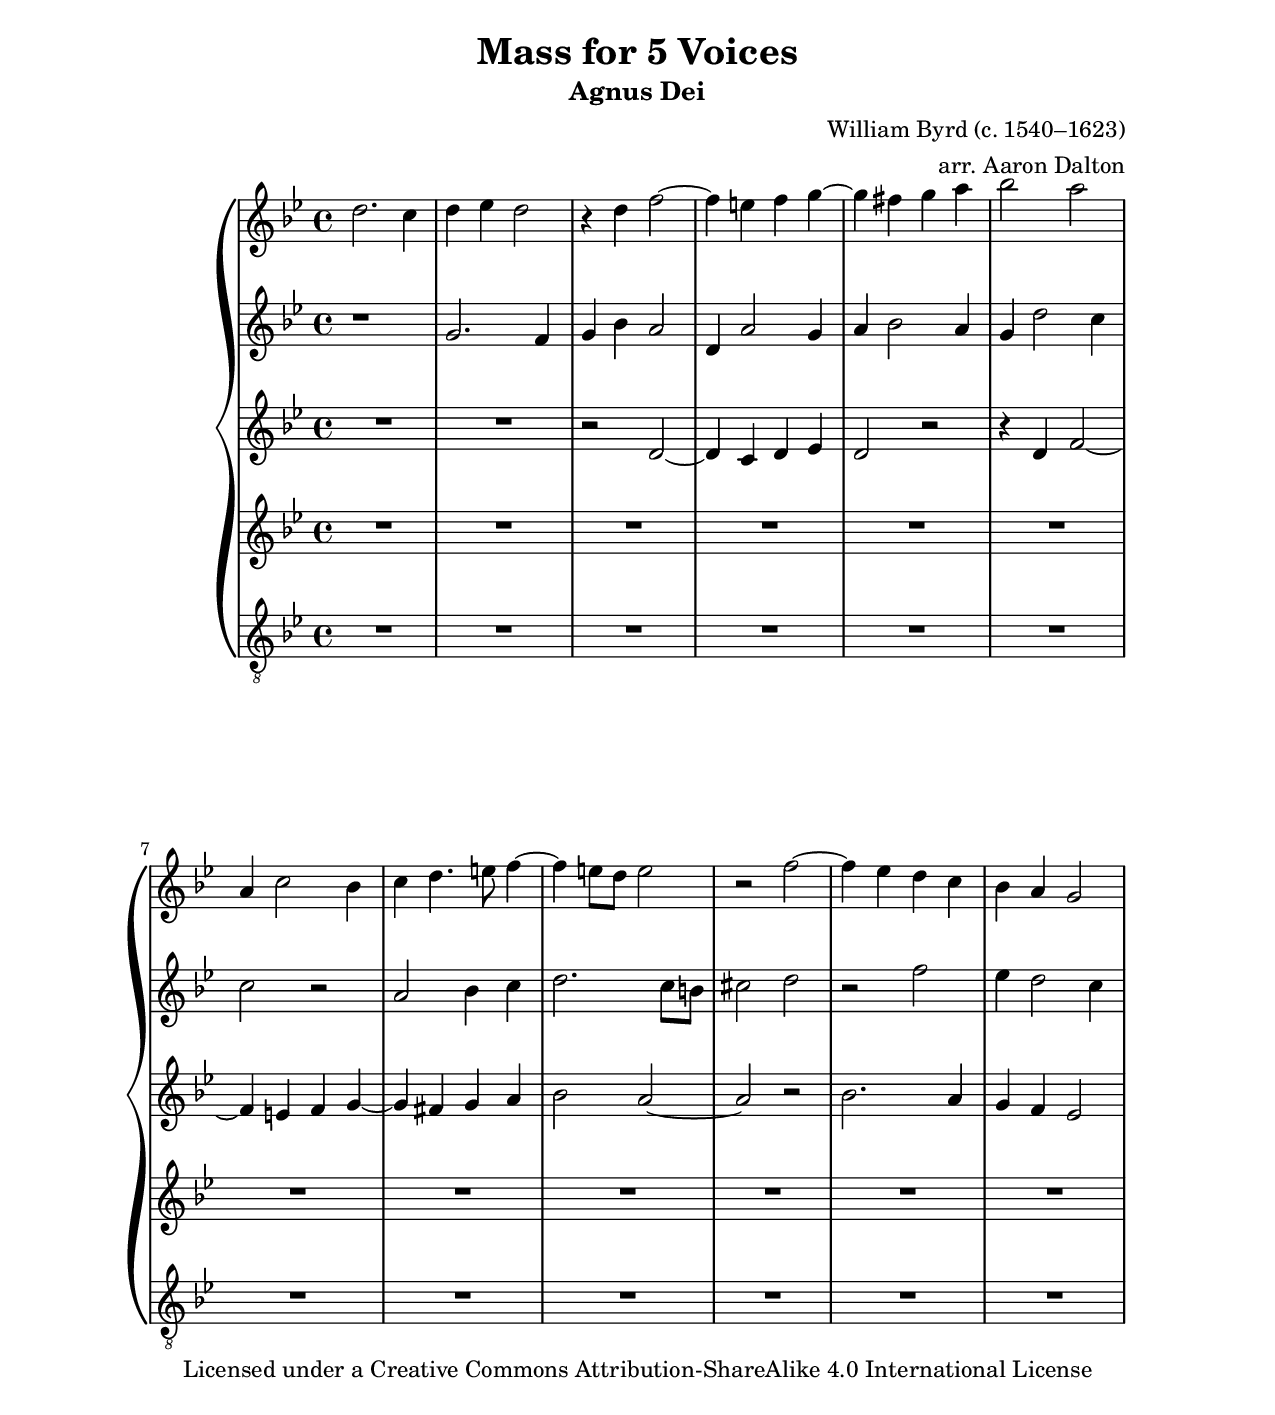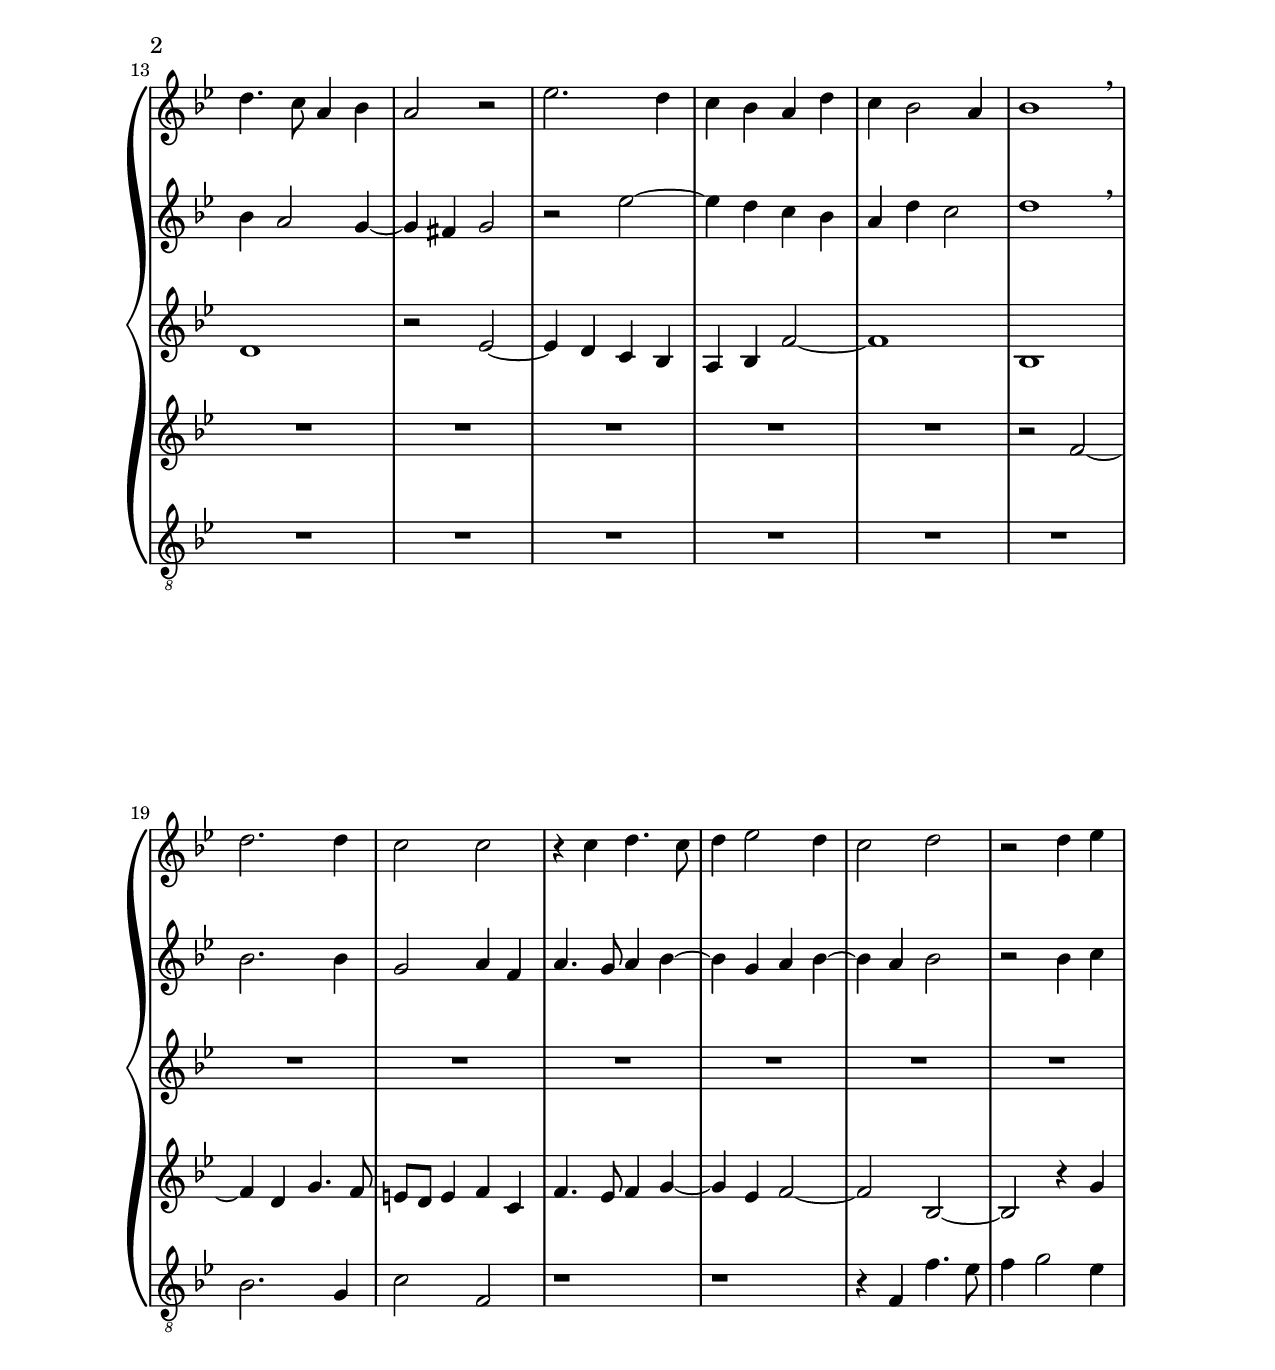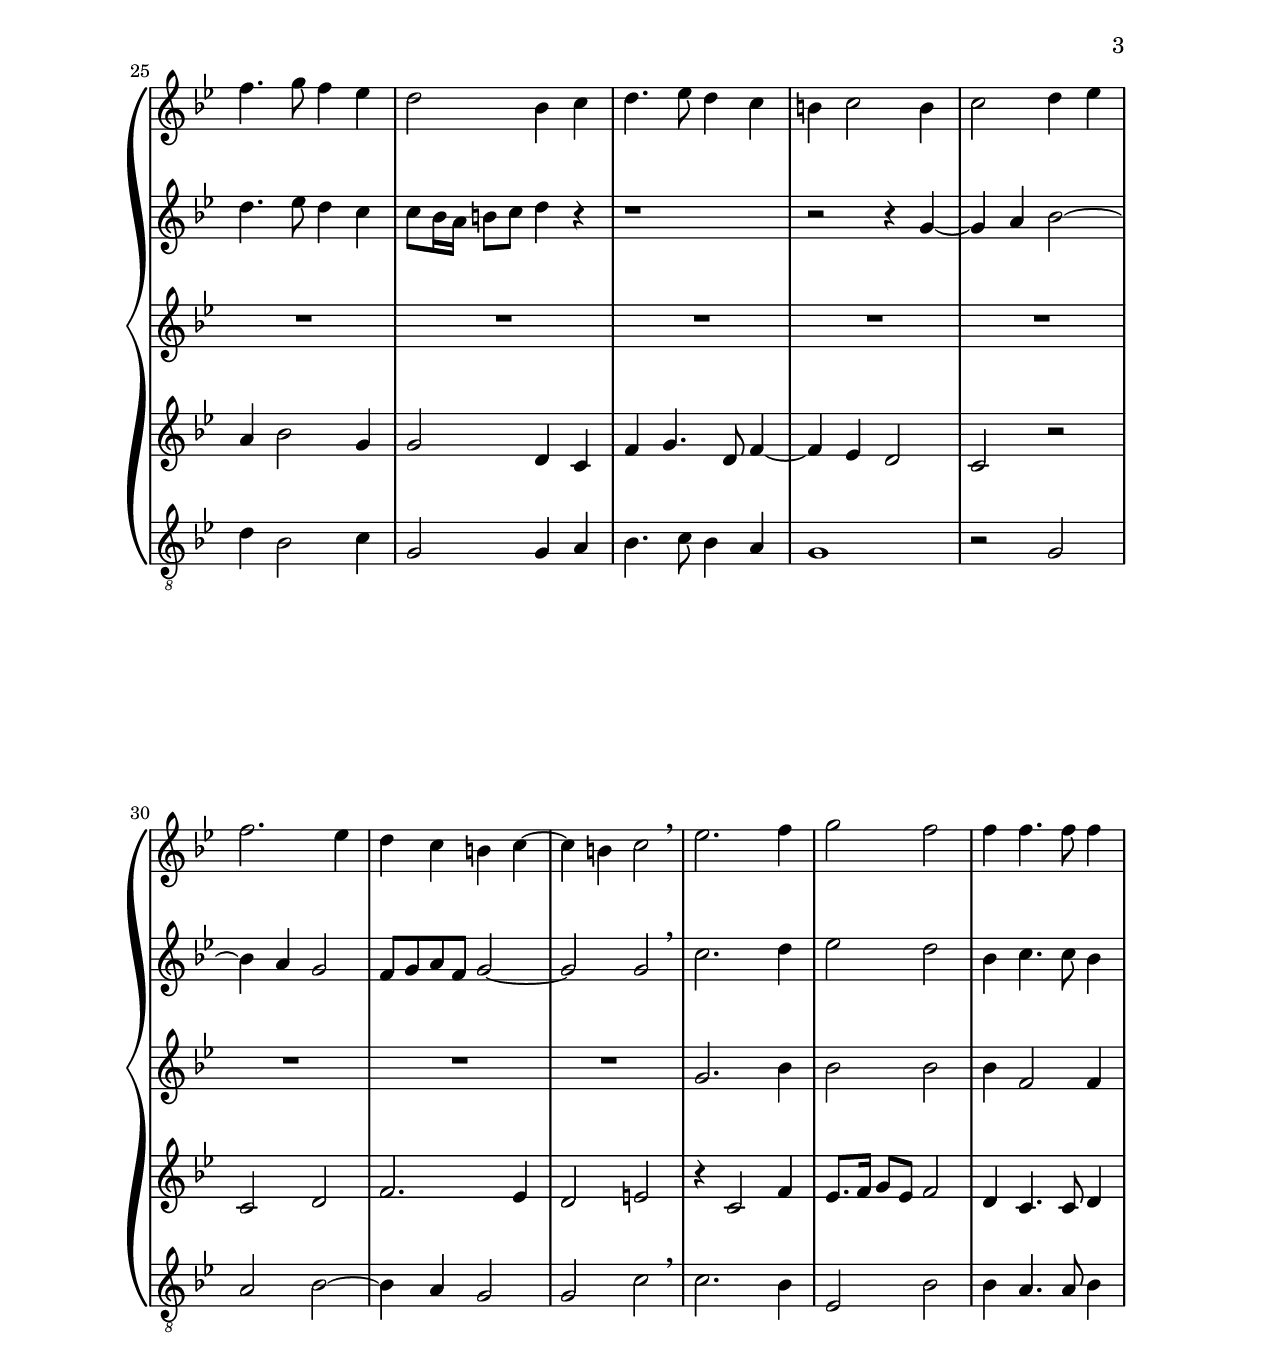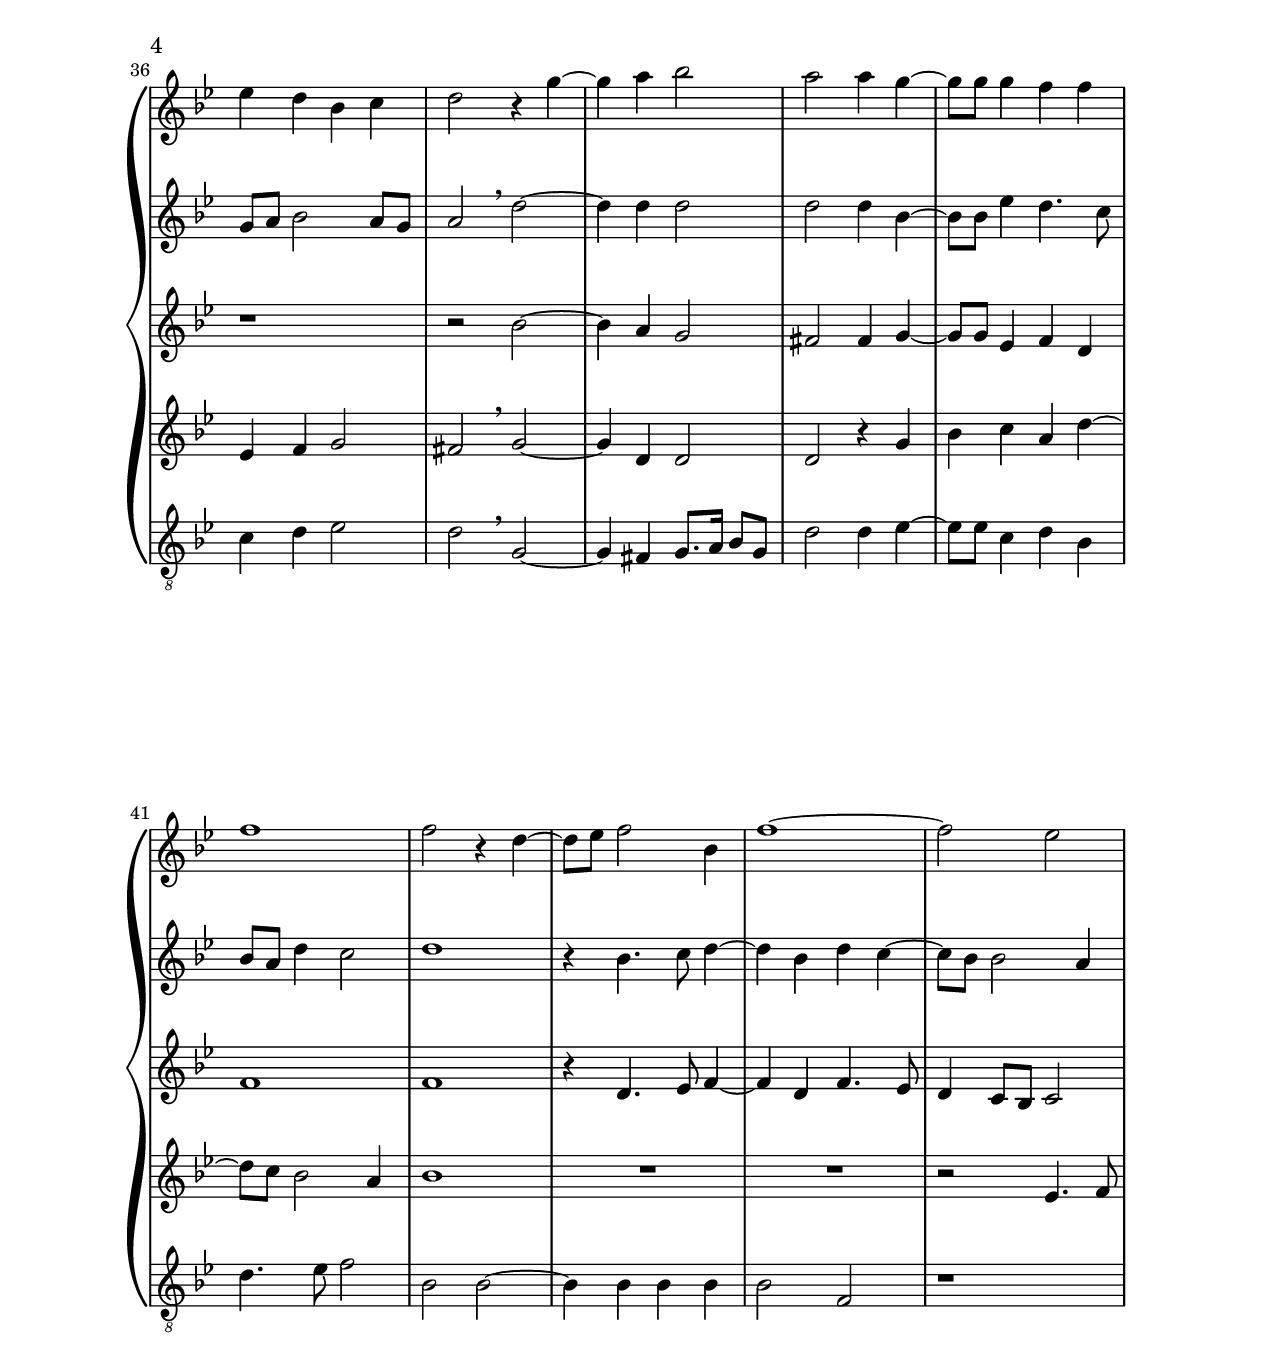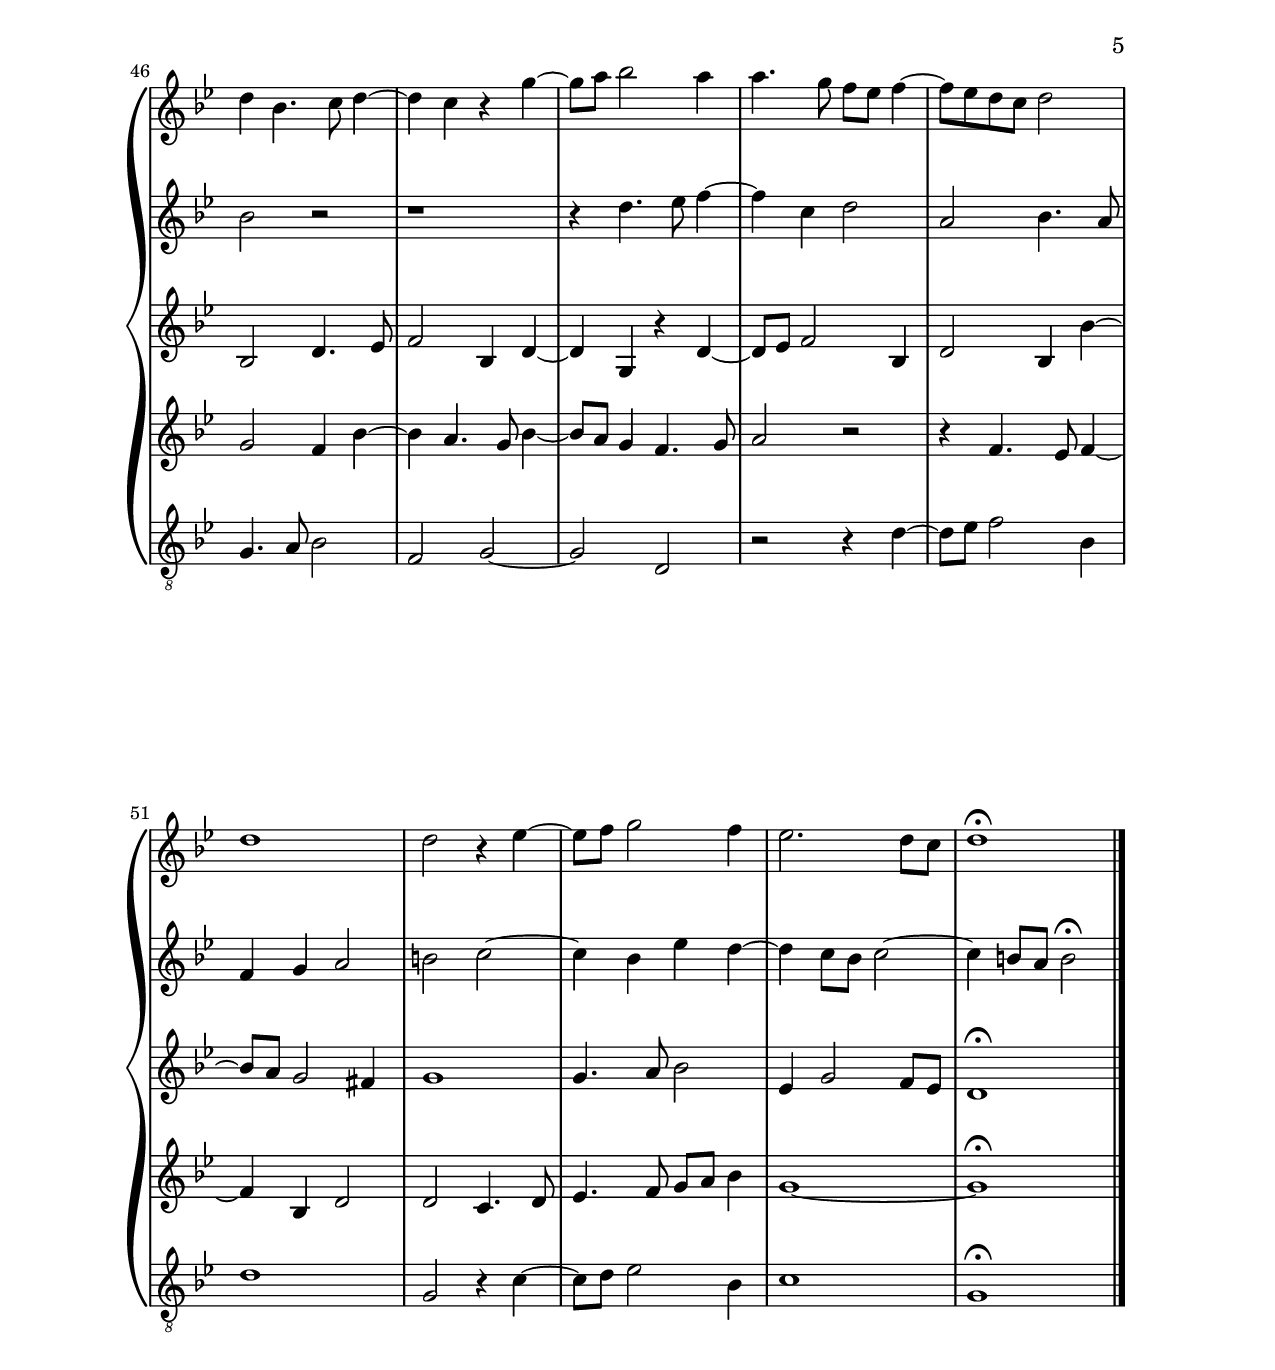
\version "2.18.2"

oneNotes = \transpose c f \relative c'' {
    \time 4/4
    \key f \major
    a2. g4 | a bes a2 | r4 a c2~ | c4 b c d~ | d cis d e | f2 e |
    e,4 g2 f4 | g a4. b8 c4~ | c b8 a b2 | r2 c2~ | c4 bes a g | f e d2 | a'4. g8 e4 f |
    e2 r | bes'2. a4 | g f e a | g f2 e4 | f1 \breathe | a2. a4 | g2 g | r4 g a4. g8 |
    a4 bes2 a4 | g2 a | r2 a4 bes | c4. d8 c4 bes | a2 f4 g | a4. bes8 a4 g |
    fis4 g2 fis4 | g2 a4 bes | c2. bes4 | a4 g fis g~ | g fis g2 \breathe | bes2. c4 | d2 c |
    c4 c4. c8 c4 | bes a f g | a2 r4 d4~ | d e f2 | e2 e4 d~|
    d8 d d4 c c | c1 | c2 r4 a~ | a8 bes c2 f,4 | c'1~ | c2 bes2 |
    a4 f4. g8 a4~ | a g r d'~| d8 e f2 e4 | e4. d8 c bes c4~ | c8 bes a g a2 | a1 |
    a2 r4 bes~ | bes8 c d2 c4 | bes2. a8 g | a1\fermata \bar "|."
}

twoNotes = \transpose c f \relative c' {
    \time 4/4
    \key f \major
    r1 | d2. c4 | d f e2 | a,4 e'2 d4 | e f2 e4 | d4 a'2 g4 |
    g2 r | e f4 g | a2. g8 fis | gis2 a | r c | bes4 a2 g4 | f e2 d4~ |
    d cis d2 | r2 bes'2~ | bes4 a g f | e a g2 | a1 \breathe | f2. f4 | d2 e4 c | e4. d8 e4 f~ | 
    f4 d e f~ | f e f2 | r f4 g | a4. bes8 a4 g | g8 f16 e fis8 g a4 r | r1 |
    r2 r4 d,4~ | d e f2~ | f4 e d2 | c8 d e c d2~ | d2 d \breathe | g2. a4 | bes2 a |
    f4 g4. g8 f4 | d8 e f2 e8 d | e2 \breathe a2~ | a4 a a2 | a2 a4 f~ |
    f8 f bes4 a4. g8 | f e a4 g2 | a1 | r4 f4. g8 a4~ | a f a g~ | g8 f f2 e4 |
    f2 r | r1 | r4 a4. bes8 c4~ | c g a2 | e f4. e8 | c4 d e2 |
    fis2 g~ | g4 f bes a~ | a g8 f g2~ | g4 fis8 e fis2\fermata \bar "|."
}

threeNotes = \transpose c f \relative c' {
    \time 4/4
    \key f \major
    \clef "treble"
    R1*2 | r2 a2~ | a4 g a bes | a2 r | r4 a4 c2~ |
    c4 b c d~ | d cis d e | f2 e~ | e r | f2. e4 | d c bes2 | a1 |
    r2 bes~ | bes4 a g f e f c'2~ | c1 | f,1 | R1*14 | d'2. f4 | f2 f |
    f4 c2 c4 | r1 | r2 f~ | f4 e d2 | cis2 cis4 d~ |
    d8 d bes4 c a | c1 | c | r4 a4. bes8 c4~ | c a c4. bes8 | a4 g8 f g2 |
    f2 a4. bes8 | c2 f,4 a~ | a d, r a'~ | a8 bes c2 f,4 | a2 f4 f'~ |
    f8 e d2 cis4 | d1 | d4. e8 f2 | bes,4 d2 c8 bes | a1\fermata \bar "|."
}

fourNotes = \transpose c f \relative c' {
    \time 4/4
    \key f \major
    \clef "treble"
    R1*17 | r2 c~ | c4 a d4. c8 | b a b4 c g | c4. bes8 c4 d~ |
    d4 bes c2~ | c f,~ | f r4 d'4 | e4 f2 d4 | d2 a4 g | c d4. a8 c4~ |
    c4 bes a2 | g2 r | g a | c2. bes4 | a2 b | r4 g2 c4 | bes8. c16 d8 bes c2 |
    a4 g4. g8 a4 | bes4 c d2 | cis2 \breathe d2~ | d4 a a2 | a r4 d4 |
    f4 g e a~ | a8 g f2 e4 | f1 | R1*2 | r2 bes,4. c8 |
    d2 c4 f~ | f e4. d8 f4~ | f8 e d4 c4. d8 | e2 r | r4 c4. bes8 c4~ | c f, a2 |
    a2 g4. a8 | bes4. c8 d e f4 | d1~ | d\fermata \bar "|."
}

fiveNotes = \transpose c f \relative c {
    \time 4/4
    \key f \major
    \clef "treble_8"
    R1*18 | f2. d4 | g2 c, | r1 |
    r1 | r4 c c'4. bes8 | c4 d2 bes4 | a4 f2 g4 | d2 d4 e | f4. g8 f4 e |
    d1 | r2 d | e f~ | f4 e d2 | d g \breathe | g2. f4 | bes,2 f' |
    f4 e4. e8 f4 | g4 a bes2 | a2 \breathe d,2~ | d4 cis d8. e16 f8 d | a'2 a4 bes~ |
    bes8 bes g4 a f | a4. bes8 c2 | f,2 f~ | f4 f f f | f2 c | r1 |
    d4. e8 f2 |
    c2 d~ | d a | r2 r4 a'4~ | a8 bes c2 f,4 | a1 |
    d,2 r4 g4~ | g8 a bes2 f4 | g1 | d\fermata \bar "|."
}


\paper {
  #(set-paper-size "letter")
  top-margin = 1\in
  bottom-margin = 1\in
  left-margin = 1\in
  right-margin = 1\in
}

\header {
    title = "Mass for 5 Voices"
    subtitle = "Agnus Dei"
    composer = "William Byrd (c. 1540–1623)"
    arranger = "arr. Aaron Dalton"
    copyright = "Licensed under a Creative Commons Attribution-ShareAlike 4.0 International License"
}

\score {
    \new GrandStaff <<
        \new Staff \oneNotes
        \new Staff \twoNotes
        \new Staff \threeNotes
        \new Staff \fourNotes
        \new Staff \fiveNotes
    >>

    \layout {

    }

    \midi {
        \tempo 4 = 100
    }
}